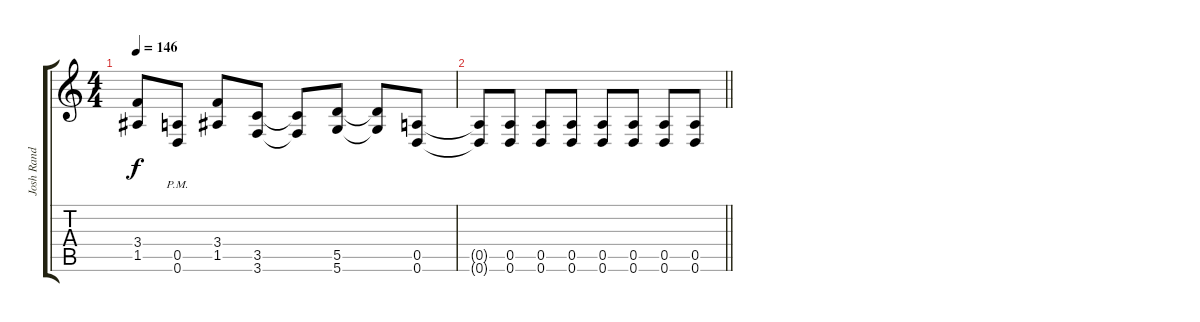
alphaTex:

\track ("Josh Rand" "Josh Rand") {instrument distortionguitar}
\staff {score tabs}
\tuning (E4 B3 G3 D3 A2 D2) {hide}
\ts (4 4)
\tempo 146
\clef g2
\ks c
(3.4 1.5).8{dy f} (0.5{pm} 0.6{pm}).8 (3.4 1.5).8 (3.5 3.6).8 (3.5{t} 3.6{t}).8 (5.5 5.6).8 (5.5{t} 5.6{t}).8 (0.5 0.6).8 |
\barLineRight lightlight
(0.5{t} 0.6{t}).8 (0.5 0.6).8 (0.5 0.6).8 (0.5 0.6).8 (0.5 0.6).8 (0.5 0.6).8 (0.5 0.6).8 (0.5 0.6).8
